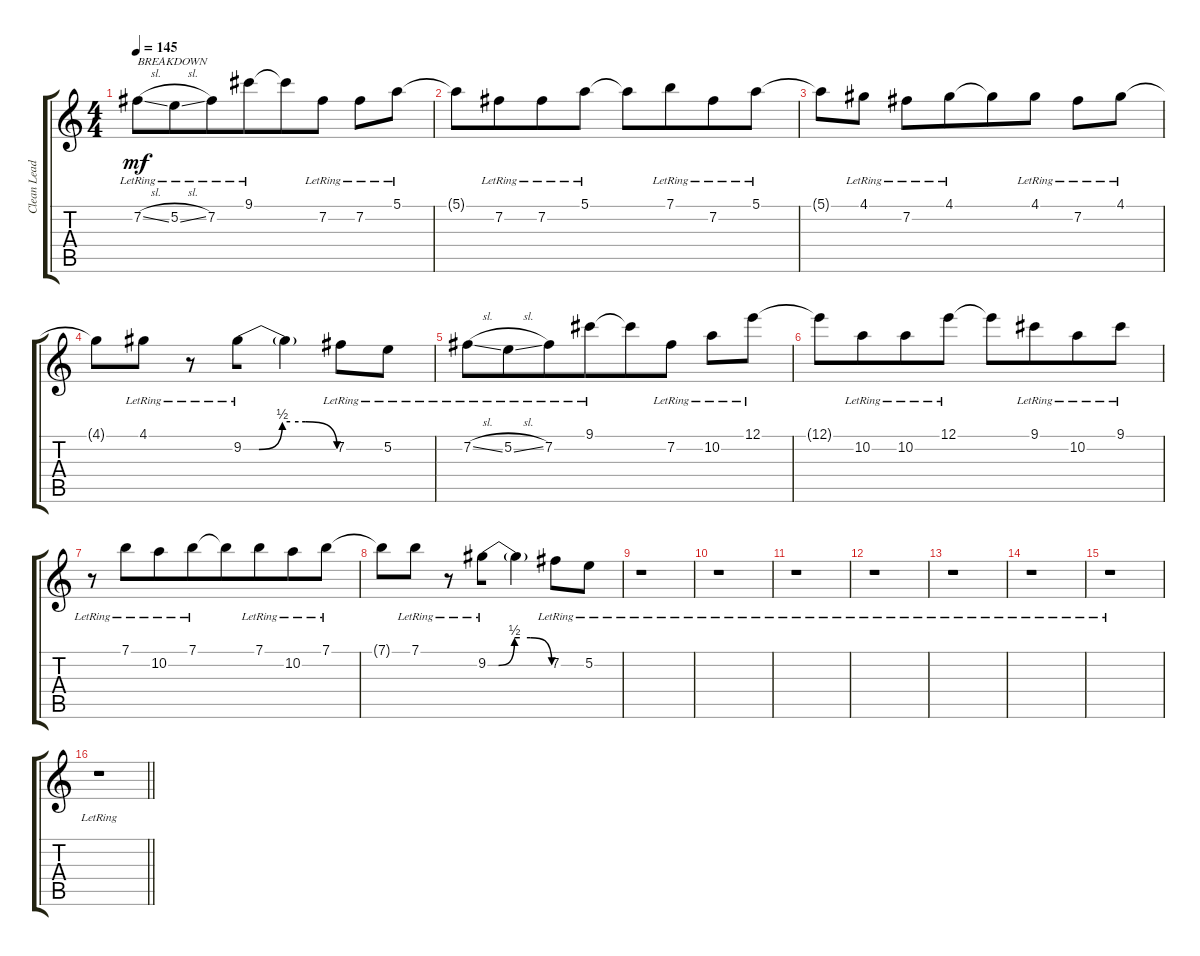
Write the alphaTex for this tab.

\track ("Clean Lead (Tom)" "Clean Lead") {instrument electricguitarclean}
\staff {score tabs}
\tuning (E4 B3 G3 D3 A2 D2) {hide}
\ts (4 4)
\tempo 145
\clef g2
\ks c
7.2{sl lr}.8{txt "BREAKDOWN" dy mf beam merge} 5.2{sl lr}.8{beam merge} 7.2{lr}.8 9.1{lr}.8{beam merge} 9.1{t}.8 7.2{lr}.8 7.2{lr}.8{beam merge} 5.1{lr}.8 |
5.1{t}.8 7.2{lr}.8{beam merge} 7.2{lr}.8{beam merge} 5.1{lr}.8 5.1{t}.8{beam merge} 7.1{lr}.8{beam merge} 7.2{lr}.8 5.1{lr}.8 |
5.1{t}.8 4.1{lr}.8 7.2{lr}.8 4.1{lr}.8{beam merge} 4.1{t}.8 4.1{lr}.8 7.2{lr}.8 4.1{lr}.8 |
4.1{t}.8{beam merge} 4.1{lr}.8 r.8 9.2{be (custom 0 0 10 0 25 2 30 2 40 2 60 0) lr}.8{beam merge} 9.2{t}.4 7.2{lr}.8{beam merge} 5.2{lr}.8 |
7.2{sl lr}.8{beam merge} 5.2{sl lr}.8{beam merge} 7.2{lr}.8 9.1{lr}.8{beam merge} 9.1{t}.8 7.2{lr}.8 10.2{lr}.8{beam merge} 12.1{lr}.8 |
12.1{t}.8{beam merge} 10.2{lr}.8{beam merge} 10.2{lr}.8 12.1{lr}.8 12.1{t}.8{beam merge} 9.1{lr}.8{beam merge} 10.2{lr}.8{beam merge} 9.1{lr}.8 |
r.8{beam merge} 7.1{lr}.8{beam merge} 10.2{lr}.8{beam merge} 7.1{lr}.8{beam merge} 7.1{t}.8 7.1{lr}.8{beam merge} 10.2{lr}.8{beam merge} 7.1{lr}.8 |
7.1{t}.8 7.1{lr}.8 r.8 9.2{be (custom 0 0 10 0 25 2 30 2 40 2 60 0) lr}.8{beam merge} 9.2{t}.4 7.2{lr}.8{beam merge} 5.2{lr}.8 |
r.1 |
r.1 |
r.1 |
r.1 |
r.1 |
r.1 |
r.1 |
\barLineRight lightlight
r.1
